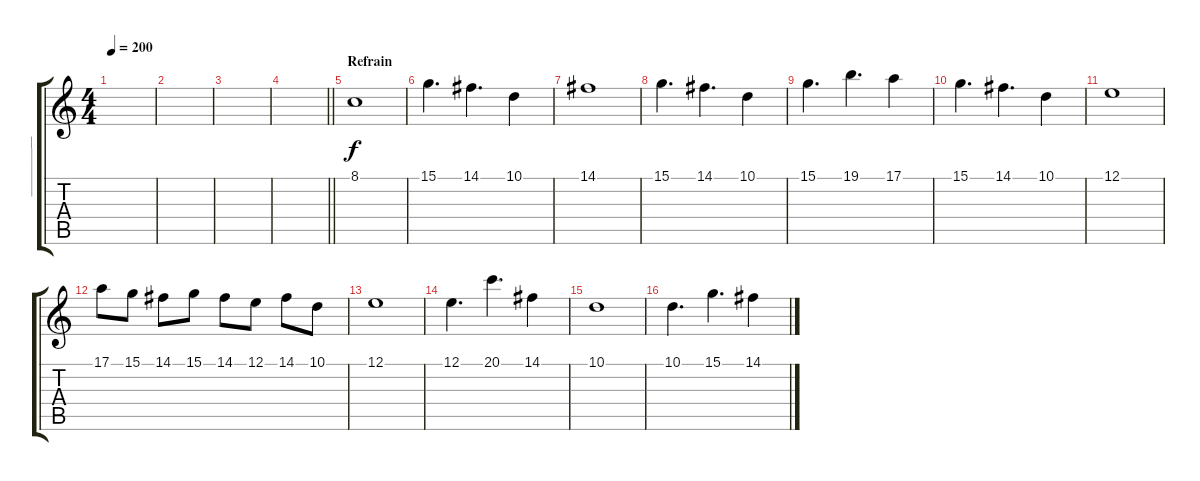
\track ("__________ (Flute)" "__________") {instrument flute}
\staff {score tabs}
\tuning (E4 B3 G3 D3 A2 E2) {hide}
\ts (4 4)
\tempo 200
\clef g2
\ks c
|
|
|
\barLineRight lightlight
|
\section ("" "Refrain")
8.1.1 |
15.1.4{d} 14.1.4{d} 10.1.4 |
14.1.1 |
15.1.4{d} 14.1.4{d} 10.1.4 |
15.1.4{d} 19.1.4{d} 17.1.4 |
15.1.4{d} 14.1.4{d} 10.1.4 |
12.1.1 |
17.1.8 15.1.8 14.1.8 15.1.8 14.1.8 12.1.8 14.1.8 10.1.8 |
12.1.1 |
12.1.4{d} 20.1.4{d} 14.1.4 |
10.1.1 |
10.1.4{d} 15.1.4{d} 14.1.4
